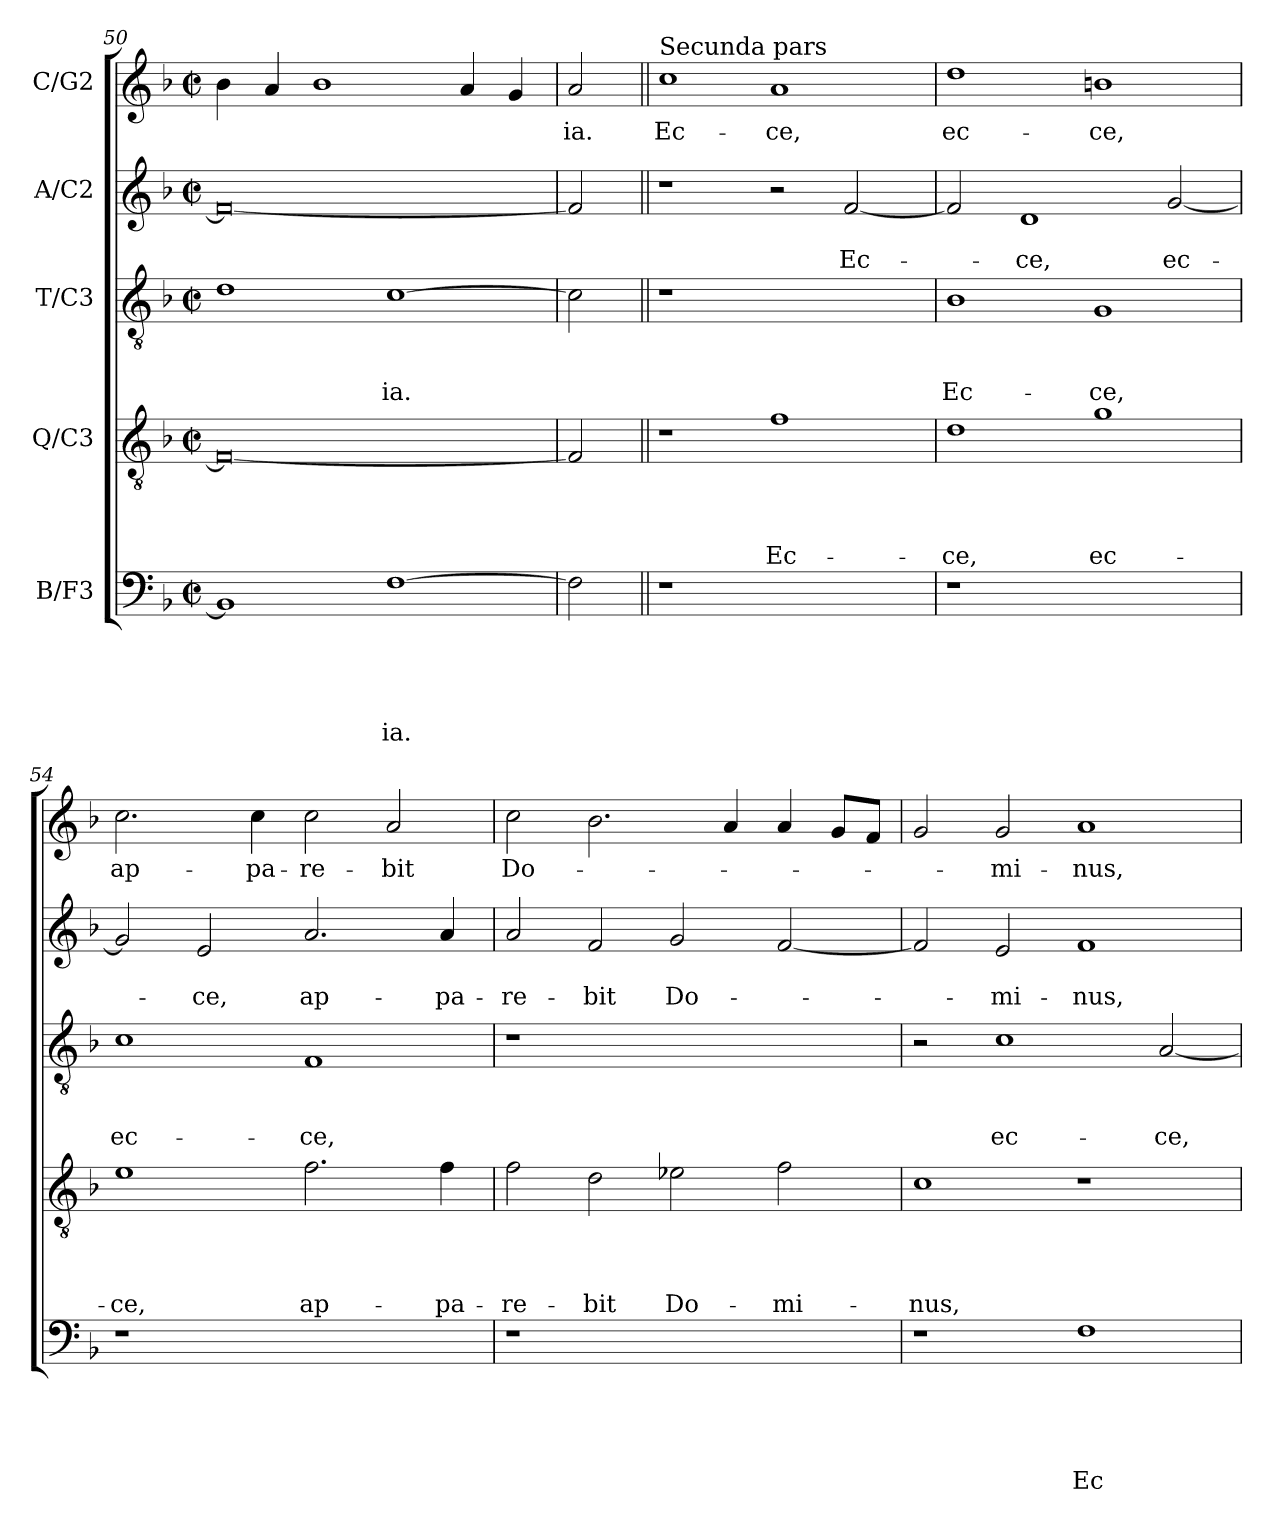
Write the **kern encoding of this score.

**kern	**text	**text	**text	**text	**text	**kern	**text	**text	**text	**text	**kern	**text	**text	**text	**kern	**text	**text	**kern	**text
*part5	*part5	*part5	*part5	*part5	*part5	*part4	*part4	*part4	*part4	*part4	*part3	*part3	*part3	*part3	*part2	*part2	*part2	*part1	*part1
*staff5	*staff5	*staff5	*staff5	*staff5	*staff5	*staff4	*staff4	*staff4	*staff4	*staff4	*staff3	*staff3	*staff3	*staff3	*staff2	*staff2	*staff2	*staff1	*staff1
*I"B/F3	*	*	*	*	*	*I"Q/C3	*	*	*	*	*I"T/C3	*	*	*	*I"A/C2	*	*	*I"C/G2	*
*clefF4	*	*	*	*	*	*clefGv2	*	*	*	*	*clefGv2	*	*	*	*clefG2	*	*	*clefG2	*
*k[b-]	*	*	*	*	*	*k[b-]	*	*	*	*	*k[b-]	*	*	*	*k[b-]	*	*	*k[b-]	*
*F:	*	*	*	*	*	*F:	*	*	*	*	*F:	*	*	*	*F:	*	*	*F:	*
*M2/2	*	*	*	*	*	*M2/2	*	*	*	*	*M2/2	*	*	*	*M2/2	*	*	*M2/2	*
*met(c|)	*	*	*	*	*	*met(c|)	*	*	*	*	*met(c|)	*	*	*	*met(c|)	*	*	*met(c|)	*
=50	=50	=50	=50	=50	=50	=50	=50	=50	=50	=50	=50	=50	=50	=50	=50	=50	=50	=50	=50
1BB-]	.	.	.	.	.	0F_	.	.	.	.	1d	.	.	.	0f_	.	.	4b-\	.
.	.	.	.	.	.	.	.	.	.	.	.	.	.	.	.	.	.	4a/	.
.	.	.	.	.	.	.	.	.	.	.	.	.	.	.	.	.	.	1b-	.
!	!	!	!	!	!LO:LY:b	!	!	!	!	!	!	!	!	!LO:LY:b	!	!	!	!	!
[1F	.	.	.	.	-ia.	.	.	.	.	.	[1c	.	.	-ia.	.	.	.	.	.
.	.	.	.	.	.	.	.	.	.	.	.	.	.	.	.	.	.	4a/	.
.	.	.	.	.	.	.	.	.	.	.	.	.	.	.	.	.	.	4g/	.
!!LO:LB:g=z
=51	=51	=51	=51	=51	=51	=51	=51	=51	=51	=51	=51	=51	=51	=51	=51	=51	=51	=51	=51
!	!	!	!	!	!	!	!	!	!	!	!	!	!	!	!	!	!	!	!LO:LY:b
2F\]	.	.	.	.	.	2F/]	.	.	.	.	2c\]	.	.	.	2f/]	.	.	2a/	-ia.
=52||	=52||	=52||	=52||	=52||	=52||	=52||	=52||	=52||	=52||	=52||	=52||	=52||	=52||	=52||	=52||	=52||	=52||	=52||	=52||
!	!	!	!	!	!	!	!	!	!	!	!	!	!	!	!	!	!	!LO:TX:a:t=Secunda pars	!
!	!	!	!	!	!	!	!	!	!	!	!	!	!	!	!	!	!	!	!LO:LY:b
1r	.	.	.	.	.	1r	.	.	.	.	1r	.	.	.	1r	.	.	1cc	Ec-
!	!	!	!	!	!	!	!	!	!	!LO:LY:b	!	!	!	!	!	!	!	!	!LO:LY:b
1ryy	.	.	.	.	.	1f	.	.	.	Ec-	1ryy	.	.	.	2r	.	.	1a	-ce,
!	!	!	!	!	!	!	!	!	!	!	!	!	!	!	!	!	!LO:LY:b	!	!
.	.	.	.	.	.	.	.	.	.	.	.	.	.	.	[2f/	.	Ec-	.	.
=53	=53	=53	=53	=53	=53	=53	=53	=53	=53	=53	=53	=53	=53	=53	=53	=53	=53	=53	=53
!	!	!	!	!	!	!	!	!	!	!LO:LY:b	!	!	!	!LO:LY:b	!	!	!	!	!LO:LY:b
1r	.	.	.	.	.	1d	.	.	.	-ce,	1B-	.	.	Ec-	2f/]	.	.	1dd	ec-
!	!	!	!	!	!	!	!	!	!	!	!	!	!	!	!	!	!LO:LY:b	!	!
.	.	.	.	.	.	.	.	.	.	.	.	.	.	.	1d	.	-ce,	.	.
!	!	!	!	!	!	!	!	!	!	!LO:LY:b	!	!	!	!LO:LY:b	!	!	!	!	!LO:LY:b
1ryy	.	.	.	.	.	1g	.	.	.	ec-	1G	.	.	-ce,	.	.	.	1bn	-ce,
!	!	!	!	!	!	!	!	!	!	!	!	!	!	!	!	!	!LO:LY:b	!	!
.	.	.	.	.	.	.	.	.	.	.	.	.	.	.	[2g/	.	ec-	.	.
=54	=54	=54	=54	=54	=54	=54	=54	=54	=54	=54	=54	=54	=54	=54	=54	=54	=54	=54	=54
!	!	!	!	!	!	!	!	!	!	!LO:LY:b	!	!	!	!LO:LY:b	!	!	!	!	!LO:LY:b
1r	.	.	.	.	.	1e	.	.	.	-ce,	1c	.	.	ec-	2g/]	.	.	2.cc\	ap-
!	!	!	!	!	!	!	!	!	!	!	!	!	!	!	!	!	!LO:LY:b	!	!
.	.	.	.	.	.	.	.	.	.	.	.	.	.	.	2e/	.	-ce,	.	.
!	!	!	!	!	!	!	!	!	!	!	!	!	!	!	!	!	!	!	!LO:LY:b
.	.	.	.	.	.	.	.	.	.	.	.	.	.	.	.	.	.	4cc\	-pa-
!	!	!	!	!	!	!	!	!	!	!LO:LY:b	!	!	!	!LO:LY:b	!	!	!LO:LY:b	!	!LO:LY:b
1ryy	.	.	.	.	.	2.f\	.	.	.	ap-	1F	.	.	-ce,	2.a/	.	ap-	2cc\	-re-
!	!	!	!	!	!	!	!	!	!	!	!	!	!	!	!	!	!	!	!LO:LY:b
.	.	.	.	.	.	.	.	.	.	.	.	.	.	.	.	.	.	2a/	-bit
!	!	!	!	!	!	!	!	!	!	!LO:LY:b	!	!	!	!	!	!	!LO:LY:b	!	!
.	.	.	.	.	.	4f\	.	.	.	-pa-	.	.	.	.	4a/	.	-pa-	.	.
=55	=55	=55	=55	=55	=55	=55	=55	=55	=55	=55	=55	=55	=55	=55	=55	=55	=55	=55	=55
!	!	!	!	!	!	!	!	!	!	!LO:LY:b	!	!	!	!	!	!	!LO:LY:b	!	!LO:LY:b
1r	.	.	.	.	.	2f\	.	.	.	-re-	1r	.	.	.	2a/	.	-re-	2cc\	Do-
!	!	!	!	!	!	!	!	!	!	!LO:LY:b	!	!	!	!	!	!	!LO:LY:b	!	!
.	.	.	.	.	.	2d\	.	.	.	-bit	.	.	.	.	2f/	.	-bit	2.b-\	.
!	!	!	!	!	!	!	!	!	!	!LO:LY:b	!	!	!	!	!	!	!LO:LY:b	!	!
1ryy	.	.	.	.	.	2e-X\	.	.	.	Do-	1ryy	.	.	.	2g/	.	Do-	.	.
.	.	.	.	.	.	.	.	.	.	.	.	.	.	.	.	.	.	4a/	.
!	!	!	!	!	!	!	!	!	!	!LO:LY:b	!	!	!	!	!	!	!	!	!
.	.	.	.	.	.	2f\	.	.	.	-mi-	.	.	.	.	[2f/	.	.	4a/	.
.	.	.	.	.	.	.	.	.	.	.	.	.	.	.	.	.	.	8g/L	.
.	.	.	.	.	.	.	.	.	.	.	.	.	.	.	.	.	.	8f/J	.
!!LO:LB:g=z
=56	=56	=56	=56	=56	=56	=56	=56	=56	=56	=56	=56	=56	=56	=56	=56	=56	=56	=56	=56
!	!	!	!	!	!	!	!	!	!	!LO:LY:b	!	!	!	!	!	!	!	!	!
1r	.	.	.	.	.	1c	.	.	.	-nus,	2r	.	.	.	2f/]	.	.	2g/	.
!	!	!	!	!	!	!	!	!	!	!	!	!	!	!LO:LY:b	!	!	!LO:LY:b	!	!LO:LY:b
.	.	.	.	.	.	.	.	.	.	.	1c	.	.	ec-	2e/	.	-mi-	2g/	-mi-
!	!	!	!	!	!LO:LY:b	!	!	!	!	!	!	!	!	!	!	!	!LO:LY:b	!	!LO:LY:b
1F	.	.	.	.	Ec-	1r	.	.	.	.	.	.	.	.	1f	.	-nus,	1a	-nus,
!	!	!	!	!	!	!	!	!	!	!	!	!	!	!LO:LY:b	!	!	!	!	!
.	.	.	.	.	.	.	.	.	.	.	[2A/	.	.	-ce,	.	.	.	.	.
=	=	=	=	=	=	=	=	=	=	=	=	=	=	=	=	=	=	=	=
*-	*-	*-	*-	*-	*-	*-	*-	*-	*-	*-	*-	*-	*-	*-	*-	*-	*-	*-	*-
